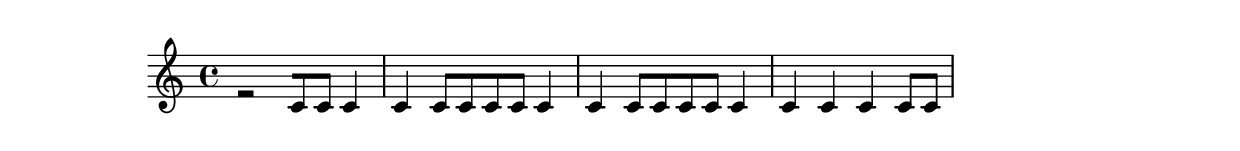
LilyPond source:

% 2017-09-19 22:51

\version "2.19.54"
\language "english"

\header {}

\layout {}

\paper {}

\score {
    {
        r2 [
        c'8 \startGroup
        c'8 ]
        c'4
        c'4
        c'8 [
        c'8 \stopGroup
        c'8 \startGroup
        c'8 ]
        c'4
        c'4
        c'8 [
        c'8 \stopGroup
        c'8 \startGroup
        c'8 ]
        c'4
        c'4
        c'4
        c'4
        c'8 [
        c'8 \stopGroup ]
    }
}